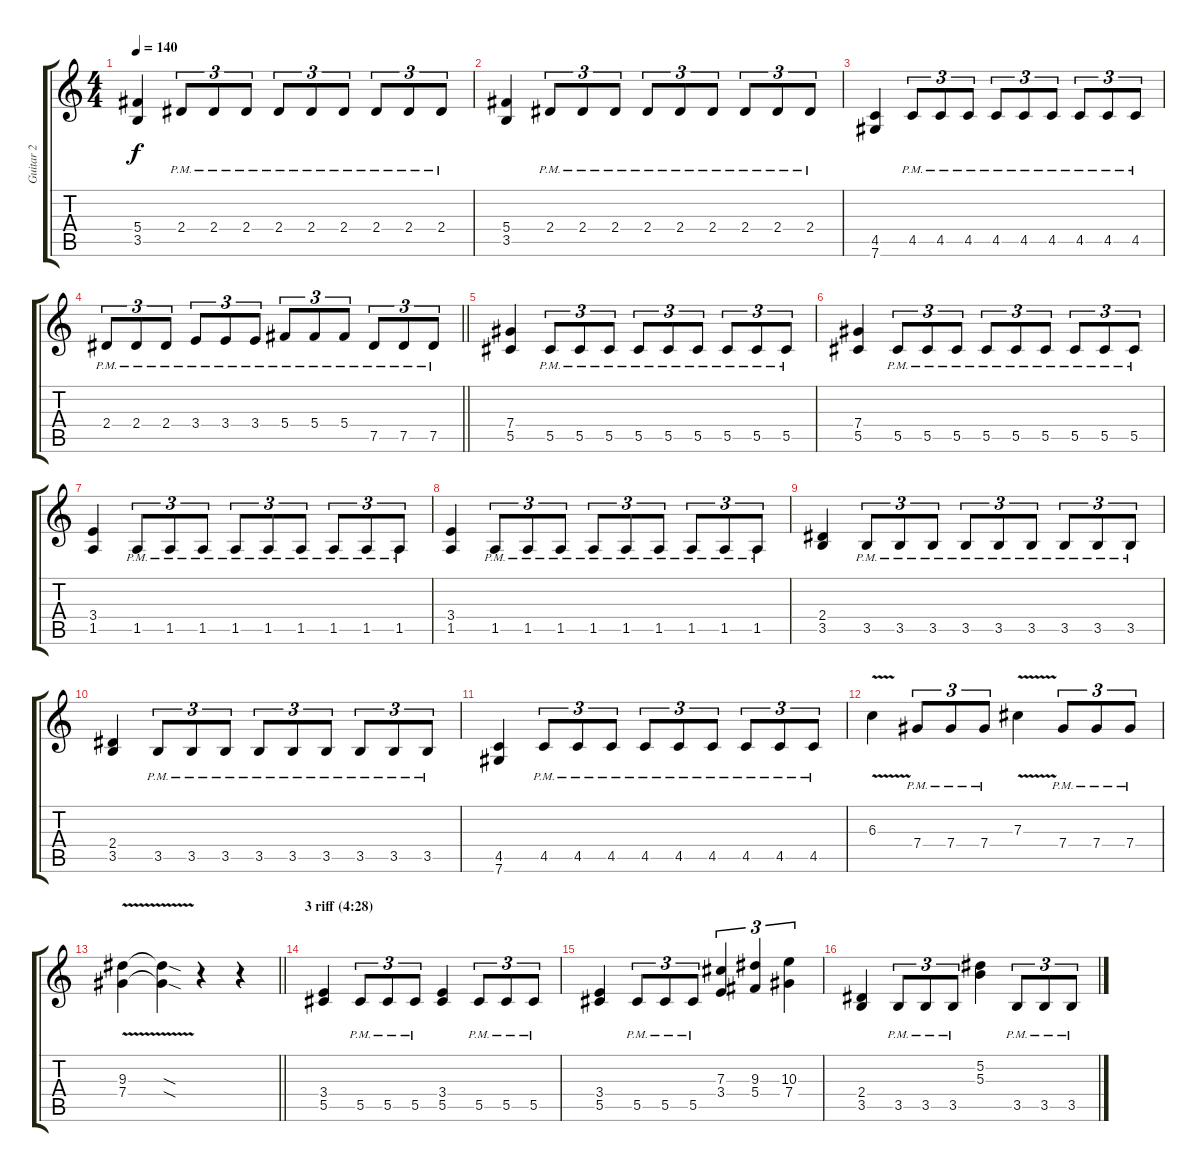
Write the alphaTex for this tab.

\track ("Guitar 2" "Guitar 2") {instrument distortionguitar}
\staff {score tabs}
\tuning (Eb4 Bb3 Gb3 Db3 Ab2 Db2) {hide}
\ts (4 4)
\tempo 140
\clef g2
\ks c
(5.4 3.5).4{dy f} 2.4{pm}.8{tu (3 2)} 2.4{pm}.8{tu (3 2)} 2.4{pm}.8{tu (3 2)} 2.4{pm}.8{tu (3 2)} 2.4{pm}.8{tu (3 2)} 2.4{pm}.8{tu (3 2)} 2.4{pm}.8{tu (3 2)} 2.4{pm}.8{tu (3 2)} 2.4{pm}.8{tu (3 2)} |
(5.4 3.5).4 2.4{pm}.8{tu (3 2)} 2.4{pm}.8{tu (3 2)} 2.4{pm}.8{tu (3 2)} 2.4{pm}.8{tu (3 2)} 2.4{pm}.8{tu (3 2)} 2.4{pm}.8{tu (3 2)} 2.4{pm}.8{tu (3 2)} 2.4{pm}.8{tu (3 2)} 2.4{pm}.8{tu (3 2)} |
(4.5 7.6).4 4.5{pm}.8{tu (3 2)} 4.5{pm}.8{tu (3 2)} 4.5{pm}.8{tu (3 2)} 4.5{pm}.8{tu (3 2)} 4.5{pm}.8{tu (3 2)} 4.5{pm}.8{tu (3 2)} 4.5{pm}.8{tu (3 2)} 4.5{pm}.8{tu (3 2)} 4.5{pm}.8{tu (3 2)} |
\barLineRight lightlight
2.4{pm}.8{tu (3 2)} 2.4{pm}.8{tu (3 2)} 2.4{pm}.8{tu (3 2)} 3.4{pm}.8{tu (3 2)} 3.4{pm}.8{tu (3 2)} 3.4{pm}.8{tu (3 2)} 5.4{pm}.8{tu (3 2)} 5.4{pm}.8{tu (3 2)} 5.4{pm}.8{tu (3 2)} 7.5{pm}.8{tu (3 2)} 7.5{pm}.8{tu (3 2)} 7.5{pm}.8{tu (3 2)} |
\section ("" "")
(7.4 5.5).4 5.5{pm}.8{tu (3 2)} 5.5{pm}.8{tu (3 2)} 5.5{pm}.8{tu (3 2)} 5.5{pm}.8{tu (3 2)} 5.5{pm}.8{tu (3 2)} 5.5{pm}.8{tu (3 2)} 5.5{pm}.8{tu (3 2)} 5.5{pm}.8{tu (3 2)} 5.5{pm}.8{tu (3 2)} |
(7.4 5.5).4 5.5{pm}.8{tu (3 2)} 5.5{pm}.8{tu (3 2)} 5.5{pm}.8{tu (3 2)} 5.5{pm}.8{tu (3 2)} 5.5{pm}.8{tu (3 2)} 5.5{pm}.8{tu (3 2)} 5.5{pm}.8{tu (3 2)} 5.5{pm}.8{tu (3 2)} 5.5{pm}.8{tu (3 2)} |
(3.4 1.5).4 1.5{pm}.8{tu (3 2)} 1.5{pm}.8{tu (3 2)} 1.5{pm}.8{tu (3 2)} 1.5{pm}.8{tu (3 2)} 1.5{pm}.8{tu (3 2)} 1.5{pm}.8{tu (3 2)} 1.5{pm}.8{tu (3 2)} 1.5{pm}.8{tu (3 2)} 1.5{pm}.8{tu (3 2)} |
(3.4 1.5).4 1.5{pm}.8{tu (3 2)} 1.5{pm}.8{tu (3 2)} 1.5{pm}.8{tu (3 2)} 1.5{pm}.8{tu (3 2)} 1.5{pm}.8{tu (3 2)} 1.5{pm}.8{tu (3 2)} 1.5{pm}.8{tu (3 2)} 1.5{pm}.8{tu (3 2)} 1.5{pm}.8{tu (3 2)} |
(2.4 3.5).4 3.5{pm}.8{tu (3 2)} 3.5{pm}.8{tu (3 2)} 3.5{pm}.8{tu (3 2)} 3.5{pm}.8{tu (3 2)} 3.5{pm}.8{tu (3 2)} 3.5{pm}.8{tu (3 2)} 3.5{pm}.8{tu (3 2)} 3.5{pm}.8{tu (3 2)} 3.5{pm}.8{tu (3 2)} |
(2.4 3.5).4 3.5{pm}.8{tu (3 2)} 3.5{pm}.8{tu (3 2)} 3.5{pm}.8{tu (3 2)} 3.5{pm}.8{tu (3 2)} 3.5{pm}.8{tu (3 2)} 3.5{pm}.8{tu (3 2)} 3.5{pm}.8{tu (3 2)} 3.5{pm}.8{tu (3 2)} 3.5{pm}.8{tu (3 2)} |
(4.5 7.6).4 4.5{pm}.8{tu (3 2)} 4.5{pm}.8{tu (3 2)} 4.5{pm}.8{tu (3 2)} 4.5{pm}.8{tu (3 2)} 4.5{pm}.8{tu (3 2)} 4.5{pm}.8{tu (3 2)} 4.5{pm}.8{tu (3 2)} 4.5{pm}.8{tu (3 2)} 4.5{pm}.8{tu (3 2)} |
6.3{v}.4 7.4{pm}.8{tu (3 2)} 7.4{pm}.8{tu (3 2)} 7.4{pm}.8{tu (3 2)} 7.3{v}.4 7.4{pm}.8{tu (3 2)} 7.4{pm}.8{tu (3 2)} 7.4{pm}.8{tu (3 2)} |
\barLineRight lightlight
(9.3{v} 7.4).4 (9.3{sod t} 7.4{sod t}).4 r.4 r.4 |
\section ("" "3 riff (4:28)")
(3.4 5.5).4{instrument distortionguitar} 5.5{pm}.8{tu (3 2)} 5.5{pm}.8{tu (3 2)} 5.5{pm}.8{tu (3 2)} (3.4 5.5).4 5.5{pm}.8{tu (3 2)} 5.5{pm}.8{tu (3 2)} 5.5{pm}.8{tu (3 2)} |
(3.4 5.5).4 5.5{pm}.8{tu (3 2)} 5.5{pm}.8{tu (3 2)} 5.5{pm}.8{tu (3 2)} (7.3 3.4).4{tu (3 2)} (9.3 5.4).4{tu (3 2)} (10.3 7.4).4{tu (3 2)} |
(2.4 3.5).4 3.5{pm}.8{tu (3 2)} 3.5{pm}.8{tu (3 2)} 3.5{pm}.8{tu (3 2)} (5.2 5.3).4 3.5{pm}.8{tu (3 2)} 3.5{pm}.8{tu (3 2)} 3.5{pm}.8{tu (3 2)}
